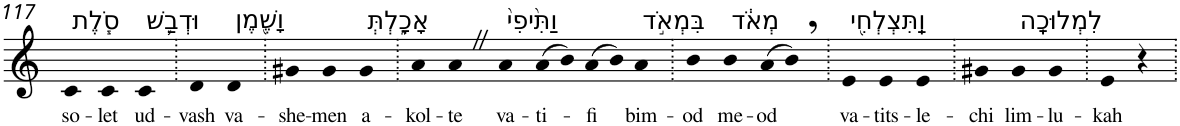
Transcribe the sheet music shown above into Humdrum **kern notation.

**kern	**text
*part1	*part1
*staff1	*staff1
*I"Piano	*
*I'Pno	*
!!LO:PB:g=z
*clefG2	*
*k[]	*
=117	=117
!LO:TX:a:t=סֹ֧לֶת	!
!	!LO:LY:b
4c	so-
!	!LO:LY:b
4c	-let
!LO:TX:a:t=וּדְבַ֛שׁ	!
!	!LO:LY:b
4c	ud-
=118.	=118.
!	!LO:LY:b
4d	-vash
!LO:TX:a:t=וָשֶׁ֖מֶן	!
!	!LO:LY:b
4d	va-
=119.	=119.
!	!LO:LY:b
4g#X	-she-
!	!LO:LY:b
4g#	-men
!LO:TX:a:t=אָכָ֑לְתְּ	!
!	!LO:LY:b
4g#	a-
=120.	=120.
!	!LO:LY:b
4a	-kol-
!	!LO:LY:b
4aZ	-te
!LO:TX:a:t=וַתִּ֙יפִי֙	!
!	!LO:LY:b
4a	va-
!	!LO:LY:b
(>8a	-ti-
8b)	.
!	!LO:LY:b
(>8a	-fi
8b)	.
!LO:TX:a:t=בִּמְאֹ֣ד	!
!	!LO:LY:b
4a	bim-
=121.	=121.
!	!LO:LY:b
4b	-od
!LO:TX:a:t=מְאֹ֔ד	!
!	!LO:LY:b
4b	me-
!	!LO:LY:b
(>8a	-od
8b,)	.
=122.	=122.
!LO:TX:a:t=וַֽתִּצְלְחִ֖י	!
!	!LO:LY:b
4e	va-
!	!LO:LY:b
4e	-tits-
!	!LO:LY:b
4e	-le-
=123.	=123.
!	!LO:LY:b
4g#X	-chi
!LO:TX:a:t=לִמְלוּכָֽה	!
!	!LO:LY:b
4g#	lim-
!	!LO:LY:b
4g#	-lu-
=124.	=124.
!	!LO:LY:b
4e	-kah
4r	.
=.	=.
*-	*-
